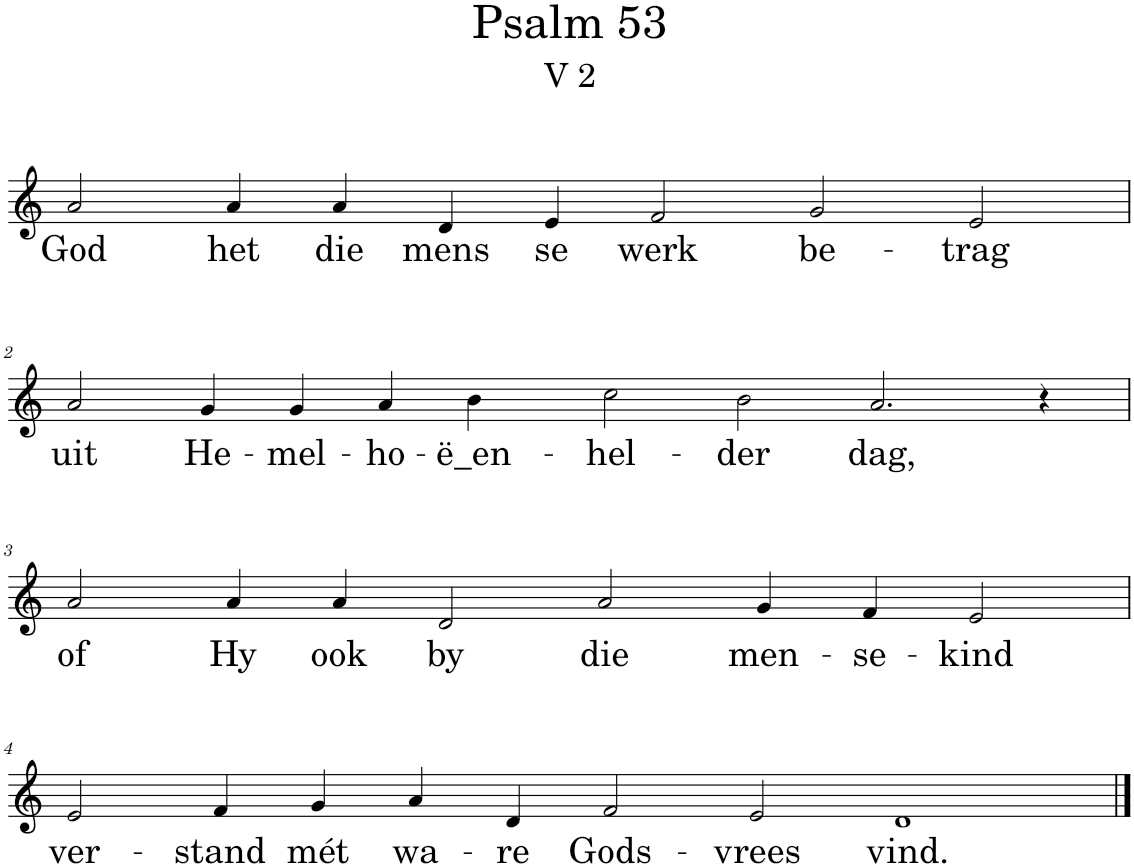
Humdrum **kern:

**kern	**text
*part1	*part1
*staff1	*staff1
*I"Pipe Organ	*
*I'Org.	*
*clefG2	*
*k[]	*
*M12/4	*
=1	=1
!	!LO:LY:b
2a/	God
!	!LO:LY:b
4a/	het
!	!LO:LY:b
4a/	die
!	!LO:LY:b
4d/	mens
!	!LO:LY:b
4e/	se
!	!LO:LY:b
2f/	werk
!	!LO:LY:b
2g/	be-
!	!LO:LY:b
2e/	-trag
!!LO:LB:g=z
=2	=2
*M14/4	*
!	!LO:LY:b
2a/	uit
!	!LO:LY:b
4g/	He-
!	!LO:LY:b
4g/	-mel-
!	!LO:LY:b
4a/	-ho-
!	!LO:LY:b
4b\	-ë_en-
!	!LO:LY:b
2cc\	-hel-
!	!LO:LY:b
2b\	-der
!	!LO:LY:b
2.a/	dag,
4r	.
!!LO:LB:g=z
=3	=3
*M12/4	*
!	!LO:LY:b
2a/	of
!	!LO:LY:b
4a/	Hy
!	!LO:LY:b
4a/	ook
!	!LO:LY:b
2d/	by
!	!LO:LY:b
2a/	die
!	!LO:LY:b
4g/	men-
!	!LO:LY:b
4f/	-se-
!	!LO:LY:b
2e/	-kind
!!LO:LB:g=z
=4	=4
*M14/4	*
!	!LO:LY:b
2e/	ver-
!	!LO:LY:b
4f/	-stand
!	!LO:LY:b
4g/	mét
!	!LO:LY:b
4a/	wa-
!	!LO:LY:b
4d/	-re
!	!LO:LY:b
2f/	Gods-
!	!LO:LY:b
2e/	-vrees
!	!LO:LY:b
1d	vind.
==	==
*-	*-
